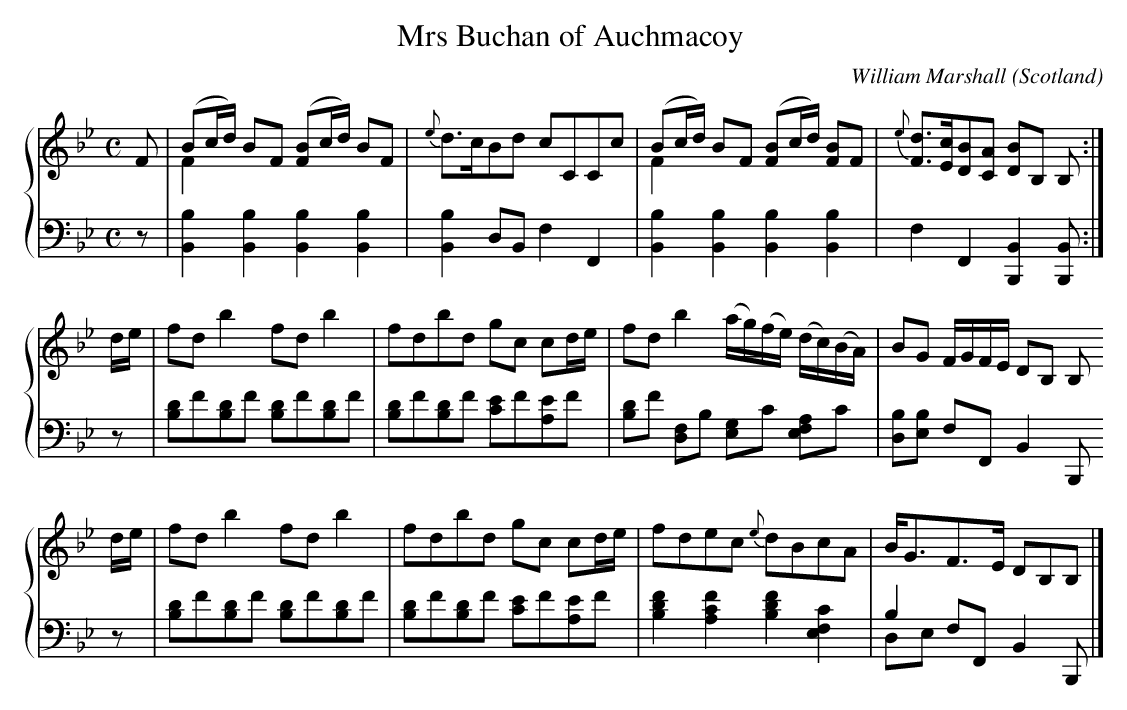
X:1
T:Mrs Buchan of Auchmacoy
C:William Marshall
L:1/8
M:C
O:Scotland
K:Bb major
%%staves {1 2}
V:1
F | \
(Bc/d/) BF ([FB]c/d/) BF & F2x6 | {e}d>cBd cCCc | \
(Bc/d/) BF ([FB]c/d/) [FB]F & F2x6 | {e}[Fd]>[Ec][DB][CA] [DB]B, B, :|
d/e/ | \
fd b2 fd b2 | fdbd gc cd/e/ | \
fd b2 (a/g/)(f/e/) (d/c/)(B/A/) | BG F/G/F/E/ DB, B,
d/e/ | \
fd b2 fd b2 | fdbd gc cd/e/ | \
fdec {e}dBcA | B<GF>E DB,B, |]
V:2 clef=bass octave=-2
L:1/4
z/ | \
[Bb][Bb][Bb][Bb] | [Bb]d/B/fF | [Bb][Bb][Bb][Bb] | fF[B,B][B,B]/ :| \
L:1/8
z | \
[bd']f'[bd']f' [bd']f'[bd']f' | [bd']f'[bd']f' [c'e']f'[ae']f' | \
[bd']f' [df]b [eg]c' [efa]c' | [db][eb] fF B2B,z | \
[bd']f'[bd']f' [bd']f'[bd']f' | [bd']f'[bd']f' [c'e']f'[ae']f' | \
[bd'f']2 [ac'f']2 [bd'f']2 [efc']2 | b2fF B2B, & de x4x |]
